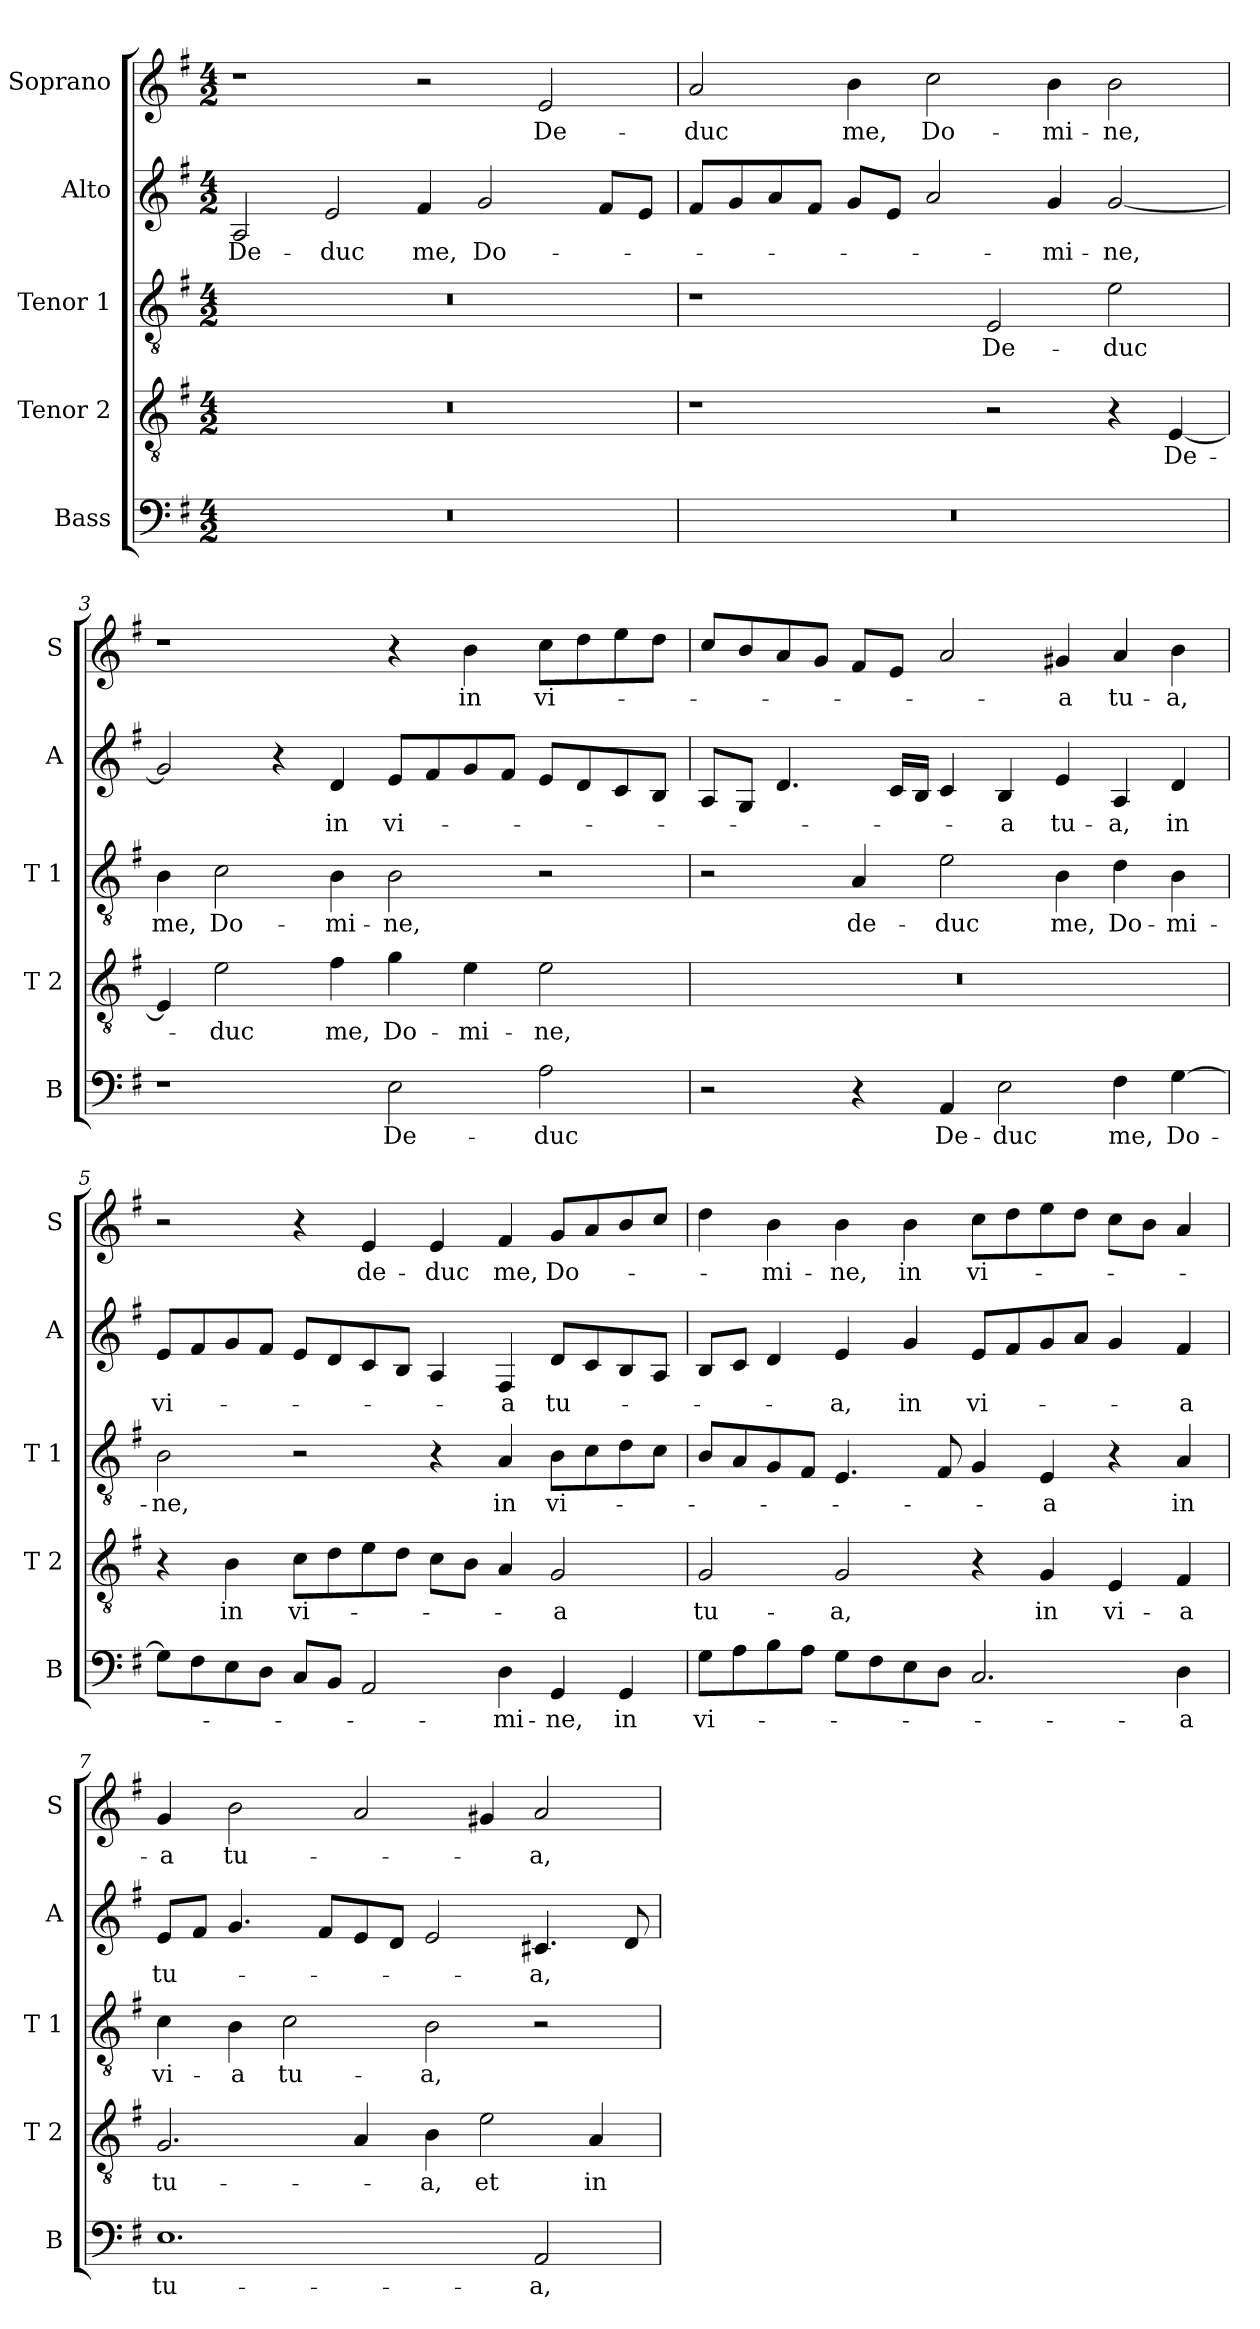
**kern	**text	**kern	**text	**kern	**text	**kern	**text	**kern	**text
*part5	*part5	*part4	*part4	*part3	*part3	*part2	*part2	*part1	*part1
*staff5	*staff5	*staff4	*staff4	*staff3	*staff3	*staff2	*staff2	*staff1	*staff1
*I"Bass	*	*I"Tenor 2	*	*I"Tenor 1	*	*I"Alto	*	*I"Soprano	*
*I'B	*	*I'T 2	*	*I'T 1	*	*I'A	*	*I'S	*
*clefF4	*	*clefGv2	*	*clefGv2	*	*clefG2	*	*clefG2	*
*k[f#]	*	*k[f#]	*	*k[f#]	*	*k[f#]	*	*k[f#]	*
*G:	*	*G:	*	*G:	*	*G:	*	*G:	*
*M4/2	*	*M4/2	*	*M4/2	*	*M4/2	*	*M4/2	*
=1	=1	=1	=1	=1	=1	=1	=1	=1	=1
!	!	!	!	!	!	!	!LO:LY:b	!	!
0r	.	0r	.	0r	.	2A/	De-	1r	.
!	!	!	!	!	!	!	!LO:LY:b	!	!
.	.	.	.	.	.	2e/	-duc	.	.
!	!	!	!	!	!	!	!LO:LY:b	!	!
.	.	.	.	.	.	4f#/	me,	2r	.
!	!	!	!	!	!	!	!LO:LY:b	!	!
.	.	.	.	.	.	2g/	Do-	.	.
!	!	!	!	!	!	!	!	!	!LO:LY:b
.	.	.	.	.	.	.	.	2e/	De-
.	.	.	.	.	.	8f#/L	.	.	.
.	.	.	.	.	.	8e/J	.	.	.
=2	=2	=2	=2	=2	=2	=2	=2	=2	=2
!	!	!	!	!	!	!	!	!	!LO:LY:b
0r	.	1r	.	1r	.	8f#/L	.	2a/	-duc
.	.	.	.	.	.	8g/	.	.	.
.	.	.	.	.	.	8a/	.	.	.
.	.	.	.	.	.	8f#/J	.	.	.
!	!	!	!	!	!	!	!	!	!LO:LY:b
.	.	.	.	.	.	8g/L	.	4b\	me,
.	.	.	.	.	.	8e/J	.	.	.
!	!	!	!	!	!	!	!	!	!LO:LY:b
.	.	.	.	.	.	2a/	.	2cc\	Do-
!	!	!	!	!	!LO:LY:b	!	!	!	!
.	.	2r	.	2E/	De-	.	.	.	.
!	!	!	!	!	!	!	!LO:LY:b	!	!LO:LY:b
.	.	.	.	.	.	4g/	-mi-	4b\	-mi-
!	!	!	!	!	!LO:LY:b	!	!LO:LY:b	!	!LO:LY:b
.	.	4r	.	2e\	-duc	[2g/	-ne,	2b\	-ne,
!	!	!	!LO:LY:b	!	!	!	!	!	!
.	.	[4E/	De-	.	.	.	.	.	.
=3	=3	=3	=3	=3	=3	=3	=3	=3	=3
!	!	!	!	!	!LO:LY:b	!	!	!	!
1r	.	4E/]	.	4B\	me,	2g/]	.	1r	.
!	!	!	!LO:LY:b	!	!LO:LY:b	!	!	!	!
.	.	2e\	-duc	2c\	Do-	.	.	.	.
.	.	.	.	.	.	4r	.	.	.
!	!	!	!LO:LY:b	!	!LO:LY:b	!	!LO:LY:b	!	!
.	.	4f#\	me,	4B\	-mi-	4d/	in	.	.
!	!LO:LY:b	!	!LO:LY:b	!	!LO:LY:b	!	!LO:LY:b	!	!
2E\	De-	4g\	Do-	2B\	-ne,	8e/L	vi-	4r	.
.	.	.	.	.	.	8f#/	.	.	.
!	!	!	!LO:LY:b	!	!	!	!	!	!LO:LY:b
.	.	4e\	-mi-	.	.	8g/	.	4b\	in
.	.	.	.	.	.	8f#/J	.	.	.
!	!LO:LY:b	!	!LO:LY:b	!	!	!	!	!	!LO:LY:b
2A\	-duc	2e\	-ne,	2r	.	8e/L	.	8cc\L	vi-
.	.	.	.	.	.	8d/	.	8dd\	.
.	.	.	.	.	.	8c/	.	8ee\	.
.	.	.	.	.	.	8B/J	.	8dd\J	.
!!LO:LB:g=z
=4	=4	=4	=4	=4	=4	=4	=4	=4	=4
2r	.	0r	.	2r	.	8A/L	.	8cc/L	.
.	.	.	.	.	.	8G/J	.	8b/	.
.	.	.	.	.	.	4.d/	.	8a/	.
.	.	.	.	.	.	.	.	8g/J	.
!	!	!	!	!	!LO:LY:b	!	!	!	!
4r	.	.	.	4A/	de-	.	.	8f#/L	.
.	.	.	.	.	.	16c/LL	.	8e/J	.
.	.	.	.	.	.	16B/JJ	.	.	.
!	!LO:LY:b	!	!	!	!LO:LY:b	!	!	!	!
4AA/	De-	.	.	2e\	-duc	4c/	.	2a/	.
!	!LO:LY:b	!	!	!	!	!	!LO:LY:b	!	!
2E\	-duc	.	.	.	.	4B/	-a	.	.
!	!	!	!	!	!LO:LY:b	!	!LO:LY:b	!	!LO:LY:b
.	.	.	.	4B\	me,	4e/	tu-	4g#X/	-a
!	!LO:LY:b	!	!	!	!LO:LY:b	!	!LO:LY:b	!	!LO:LY:b
4F#\	me,	.	.	4d\	Do-	4A/	-a,	4a/	tu-
!	!LO:LY:b	!	!	!	!LO:LY:b	!	!LO:LY:b	!	!LO:LY:b
[4G\	Do-	.	.	4B\	-mi-	4d/	in	4b\	-a,
=5	=5	=5	=5	=5	=5	=5	=5	=5	=5
!	!	!	!	!	!LO:LY:b	!	!LO:LY:b	!	!
8G\L]	.	4r	.	2B\	-ne,	8e/L	vi-	2r	.
8F#\	.	.	.	.	.	8f#/	.	.	.
!	!	!	!LO:LY:b	!	!	!	!	!	!
8E\	.	4B\	in	.	.	8g/	.	.	.
8D\J	.	.	.	.	.	8f#/J	.	.	.
!	!	!	!LO:LY:b	!	!	!	!	!	!
8C/L	.	8c\L	vi-	2r	.	8e/L	.	4r	.
8BB/J	.	8d\	.	.	.	8d/	.	.	.
!	!	!	!	!	!	!	!	!	!LO:LY:b
2AA/	.	8e\	.	.	.	8c/	.	4e/	de-
.	.	8d\J	.	.	.	8B/J	.	.	.
!	!	!	!	!	!	!	!	!	!LO:LY:b
.	.	8c\L	.	4r	.	4A/	.	4e/	-duc
.	.	8B\J	.	.	.	.	.	.	.
!	!LO:LY:b	!	!	!	!LO:LY:b	!	!LO:LY:b	!	!LO:LY:b
4D\	-mi-	4A/	.	4A/	in	4F#/	-a	4f#/	me,
!	!LO:LY:b	!	!LO:LY:b	!	!LO:LY:b	!	!LO:LY:b	!	!LO:LY:b
4GG/	-ne,	2G/	-a	8B\L	vi-	8d/L	tu-	8g/L	Do-
.	.	.	.	8c\	.	8c/	.	8a/	.
!	!LO:LY:b	!	!	!	!	!	!	!	!
4GG/	in	.	.	8d\	.	8B/	.	8b/	.
.	.	.	.	8c\J	.	8A/J	.	8cc/J	.
=6	=6	=6	=6	=6	=6	=6	=6	=6	=6
!	!LO:LY:b	!	!LO:LY:b	!	!	!	!	!	!
8G\L	vi-	2G/	tu-	8B/L	.	8B/L	.	4dd\	.
8A\	.	.	.	8A/	.	8c/J	.	.	.
!	!	!	!	!	!	!	!	!	!LO:LY:b
8B\	.	.	.	8G/	.	4d/	.	4b\	-mi-
8A\J	.	.	.	8F#/J	.	.	.	.	.
!	!	!	!LO:LY:b	!	!	!	!LO:LY:b	!	!LO:LY:b
8G\L	.	2G/	-a,	4.E/	.	4e/	-a,	4b\	-ne,
8F#\	.	.	.	.	.	.	.	.	.
!	!	!	!	!	!	!	!LO:LY:b	!	!LO:LY:b
8E\	.	.	.	.	.	4g/	in	4b\	in
8D\J	.	.	.	8F#/	.	.	.	.	.
!	!	!	!	!	!	!	!LO:LY:b	!	!LO:LY:b
2.C/	.	4r	.	4G/	.	8e/L	vi-	8cc\L	vi-
.	.	.	.	.	.	8f#/	.	8dd\	.
!	!	!	!LO:LY:b	!	!LO:LY:b	!	!	!	!
.	.	4G/	in	4E/	-a	8g/	.	8ee\	.
.	.	.	.	.	.	8a/J	.	8dd\J	.
!	!	!	!LO:LY:b	!	!	!	!	!	!
.	.	4E/	vi-	4r	.	4g/	.	8cc\L	.
.	.	.	.	.	.	.	.	8b\J	.
!	!LO:LY:b	!	!LO:LY:b	!	!LO:LY:b	!	!LO:LY:b	!	!
4D\	-a	4F#/	-a	4A/	in	4f#/	-a	4a/	.
!!LO:PB:g=z
=7	=7	=7	=7	=7	=7	=7	=7	=7	=7
!	!LO:LY:b	!	!LO:LY:b	!	!LO:LY:b	!	!LO:LY:b	!	!LO:LY:b
1.E	tu-	2.G/	tu-	4c\	vi-	8e/L	tu-	4g/	-a
.	.	.	.	.	.	8f#/J	.	.	.
!	!	!	!	!	!LO:LY:b	!	!	!	!LO:LY:b
.	.	.	.	4B\	-a	4.g/	.	2b\	tu-
!	!	!	!	!	!LO:LY:b	!	!	!	!
.	.	.	.	2c\	tu-	.	.	.	.
.	.	.	.	.	.	8f#/L	.	.	.
.	.	4A/	.	.	.	8e/	.	2a/	.
.	.	.	.	.	.	8d/J	.	.	.
!	!	!	!LO:LY:b	!	!LO:LY:b	!	!	!	!
.	.	4B\	-a,	2B\	-a,	2e/	.	.	.
!	!	!	!LO:LY:b	!	!	!	!	!	!
.	.	2e\	et	.	.	.	.	4g#X/	.
!	!LO:LY:b	!	!	!	!	!	!LO:LY:b	!	!LO:LY:b
2AA/	-a,	.	.	2r	.	4.c#X/	-a,	2a/	-a,
!	!	!	!LO:LY:b	!	!	!	!	!	!
.	.	4A/	in-	.	.	.	.	.	.
.	.	.	.	.	.	8d/	.	.	.
=	=	=	=	=	=	=	=	=	=
*-	*-	*-	*-	*-	*-	*-	*-	*-	*-
